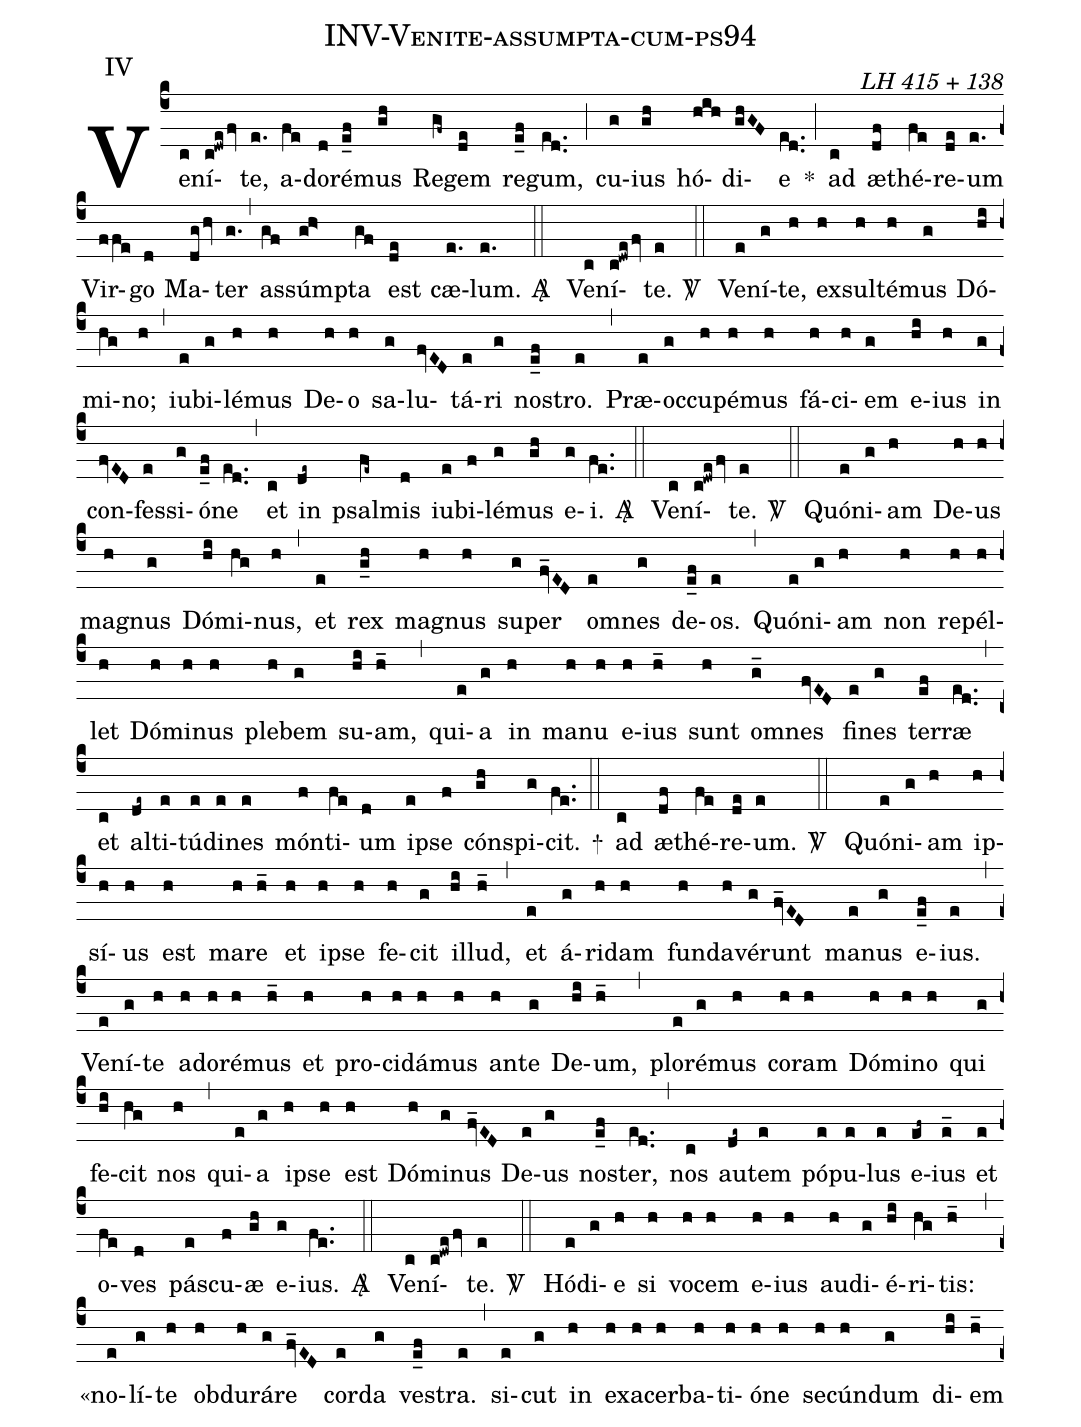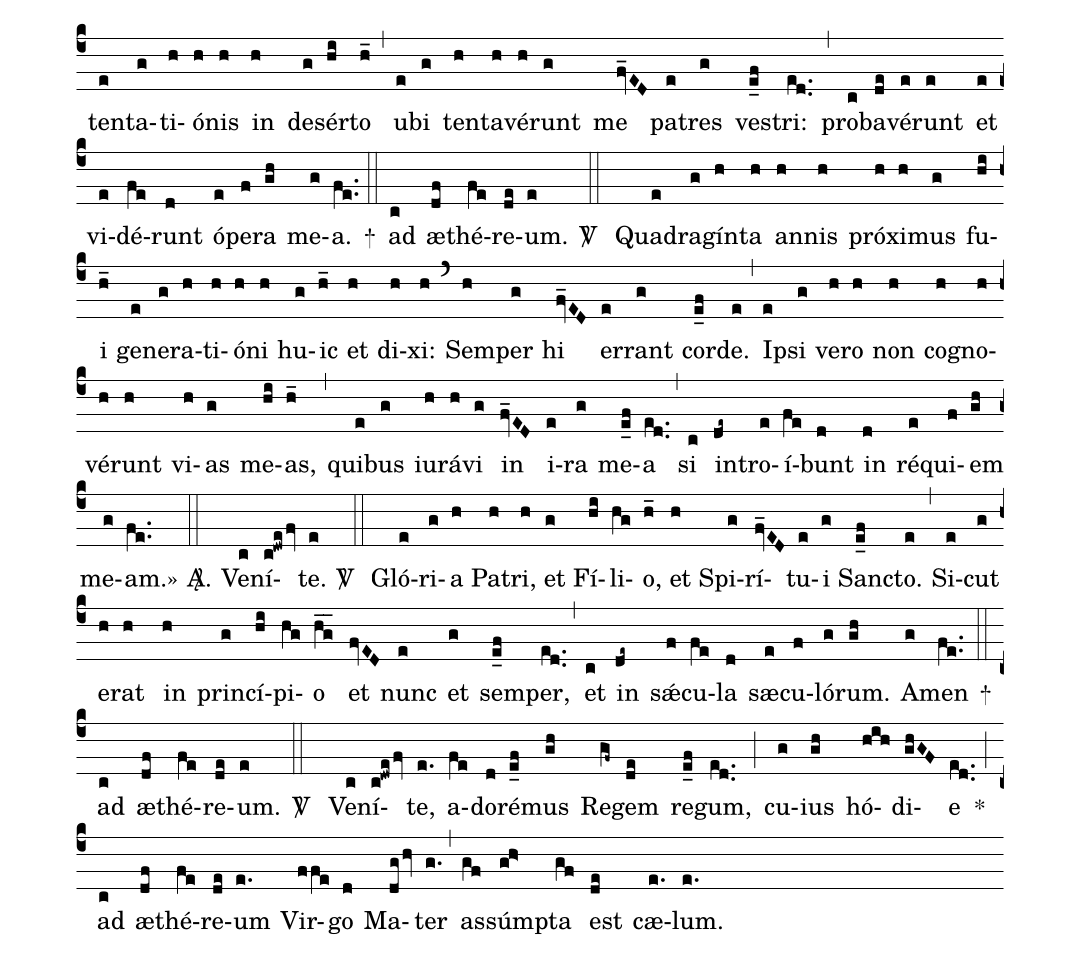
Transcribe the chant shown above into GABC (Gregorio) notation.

name: INV-Venite-assumpta-cum-ps94;
commentary: LH 415 + 138;
annotation: IV;
%%
(c4) Ve(c)ní(c!dwefv)te,(e.) a(fe)do(d)ré(e_f)mus(gh) Re(gf~)gem(de) re(e_f)gum,(ed..) (;) cu(g)ius(gh) hó(hih)di(ghGF)e(ed..)  *(;)
ad(c) æ(df)thé(fe)re(de)um(e.) Vir(ffe)go(d) Ma(dg/hv)ter(g.) (,) as(gf)súm(gh>)pta(gf) est(de) cæ(e.)lum.(e.)  <sp>A/</sp> (::)

Ve(c)ní(c!dwefv)te.(e)  <sp>V/</sp> (::)

Ve(e)ní(g)te,(h) ex(h)sul(h)té(h)mus(g) Dó(hi)mi(hg)no;(h) (,)
iu(e)bi(g)lé(h)mus(h) De(h)o(h) sa(g)lu(fvED)tá(e)ri(g) nos(e_f)tro.(e) (,)
Præ(e)oc(g)cu(h)pé(h)mus(h) fá(h)ci(h)em(g) e(hi)ius(h) in(g) con(fvED)fes(e)si(g)ó(e_f)ne(ed..) (,)
et(c) in(de~) psal(fe~)mis(d) iu(e)bi(f)lé(g)mus(gh) e(g)i.(fe..) <sp>A/</sp> (::)

Ve(c)ní(c!dwefv)te.(e) <sp>V/</sp> (::)

Quó(e)ni(g)am(h) De(h)us(h) ma(h)gnus(g) Dó(hi)mi(hg)nus,(h) (,)
et(e) rex(g_h) ma(h)gnus(h) su(g)per(fv_ED) om(e)nes(g) de(e_f)os.(e) (,)
Quó(e)ni(g)am(h) non(h) re(h)pél(h)let(h) Dó(h)mi(h)nus(h) ple(h)bem(g) su(hi)am,(h_) (,)
qui(e)a(g) in(h) ma(h)nu(h) e(h)ius(h_) sunt(h) om(g_)nes(fvED) fi(e)nes(g) ter(ef)ræ(ed..) (,)
et(c) al(de~)ti(e)tú(e)di(e)nes(e) món(f)ti(fe)um(d) ip(e)se(f) cóns(gh)pi(g)cit.(fe..) +(::)

ad(c) æ(df)thé(fe)re(de)um.(e) <sp>V/</sp> (::)

Quó(e)ni(g)am(h) ip(h)sí(h)us(h) est(h) ma(h)re(h_) et(h) ip(h)se(h) fe(h)cit(g) il(hi)lud,(h_) (,)
et(e) á(g)ri(h)dam(h) fun(h)da(h)vé(g)runt(fv_ED) ma(e)nus(g) e(e_f)ius.(e) (,)
Ve(e)ní(g)te(h) a(h)do(h)ré(h)mus(h_) et(h) pro(h)ci(h)dá(h)mus(h) an(h)te(g) De(hi)um,(h_) (,)
plo(e)ré(g)mus(h) co(h)ram(h) Dó(h)mi(h)no(h) qui(g) fe(hi)cit(hg) nos(h) (,)
qui(e)a(g) ip(h)se(h) est(h) Dó(h)mi(g)nus(fv_ED) De(e)us(g) nos(e_f)ter,(ed..) (,)
nos(c) au(de~)tem(e) pó(e)pu(e)lus(e) e(ef~)ius(e_)
et(e) o(fe)ves(d) pás(e)cu(f)æ(gh) e(g)ius.(fe..) <sp>A/</sp> (::)

Ve(c)ní(c!dwefv)te.(e)  <sp>V/</sp> (::)

Hó(e)di(g)e(h) si(h) vo(h)cem(h) e(h)ius(h) au(h)di(g)é(hi)ri(hg)tis:(h_) (,)
«no(e)lí(g)te(h) ob(h)du(h)rá(g)re(fv_ED) cor(e)da(g) ves(e_f)tra.(e) (,)
si(e)cut(g) in(h) ex(h)a(h)cer(h)ba(h)ti(h)ó(h)ne(h)
se(h)cún(h)dum(g) di(hi)em(h_) ten(e)ta(g)ti(h)ó(h)nis(h) in(h) de(g)sér(hi)to(h_) (,)
u(e)bi(g) ten(h)ta(h)vé(h)runt(g) me(fv_ED) pa(e)tres(g) ves(e_f)tri:(ed..) (,)
pro(c)ba(de)vé(e)runt(e) et(e) vi(e)dé(fe)runt(d) ó(e)pe(f)ra(gh) me(g)a.(fe..) +(::)

ad(c) æ(df)thé(fe)re(de)um.(e) <sp>V/</sp> (::)

Qua(e)dra(g)gín(h)ta(h) an(h)nis(h) pró(h)xi(h)mus(g) fu(hi)i(h_)
ge(e)ne(g)ra(h)ti(h)ó(h)ni(h) hu(g)ic(h_) et(h) di(h)xi:(h) (`)
Sem(h)per(g) hi(fv_ED) er(e)rant(g) cor(e_f)de.(e) (,)
Ip(e)si(g) ve(h)ro(h) non(h) co(h)gno(h)vé(h)runt(h) vi(h)as(g) me(hi)as,(h_) (,)
qui(e)bus(g) iu(h)rá(h)vi(g) in(fv_ED) i(e)ra(g) me(e_f)a(ed..) (,)
si(c) in(de~)tro(e)í(fe)bunt(d) in(d) ré(e)qui(f)em(gh) me(g)am.»(fe..) <sp>A/</sp>.(::)

Ve(c)ní(c!dwefv)te.(e)  <sp>V/</sp> (::)

Gló(e)ri(g)a(h) Pa(h)tri,(h) et(g) Fí(hi)li(hg)o,(h_)
et(h) Spi(g)rí(fv_ED)tu(e)i(g) Sanc(e_f)to.(e) (,)
Si(e)cut(g) e(h)rat(h ) in(h) prin(g)cí(hi)pi(hg)o(hg__)
et(fvED) nunc(e) et(g) sem(e_f)per,(ed..) (,)
et(c) in(de~) sǽ(f)cu(fe)la(d) sæ(e)cu(f)ló(g)rum.(gh) A(g)men(fe..) +(::)

ad(c) æ(df)thé(fe)re(de)um.(e) <sp>V/</sp> (::)

Ve(c)ní(c!dwefv)te,(e.) a(fe)do(d)ré(e_f)mus(gh) Re(gf~)gem(de) re(e_f)gum,(ed..) (;) cu(g)ius(gh) hó(hih)di(ghGF)e(ed..)  *(;)
ad(c) æ(df)thé(fe)re(de)um(e.) Vir(ffe)go(d) Ma(dg/hv)ter(g.) (,) as(gf)súm(gh>)pta(gf) est(de) cæ(e.)lum.(e.)


